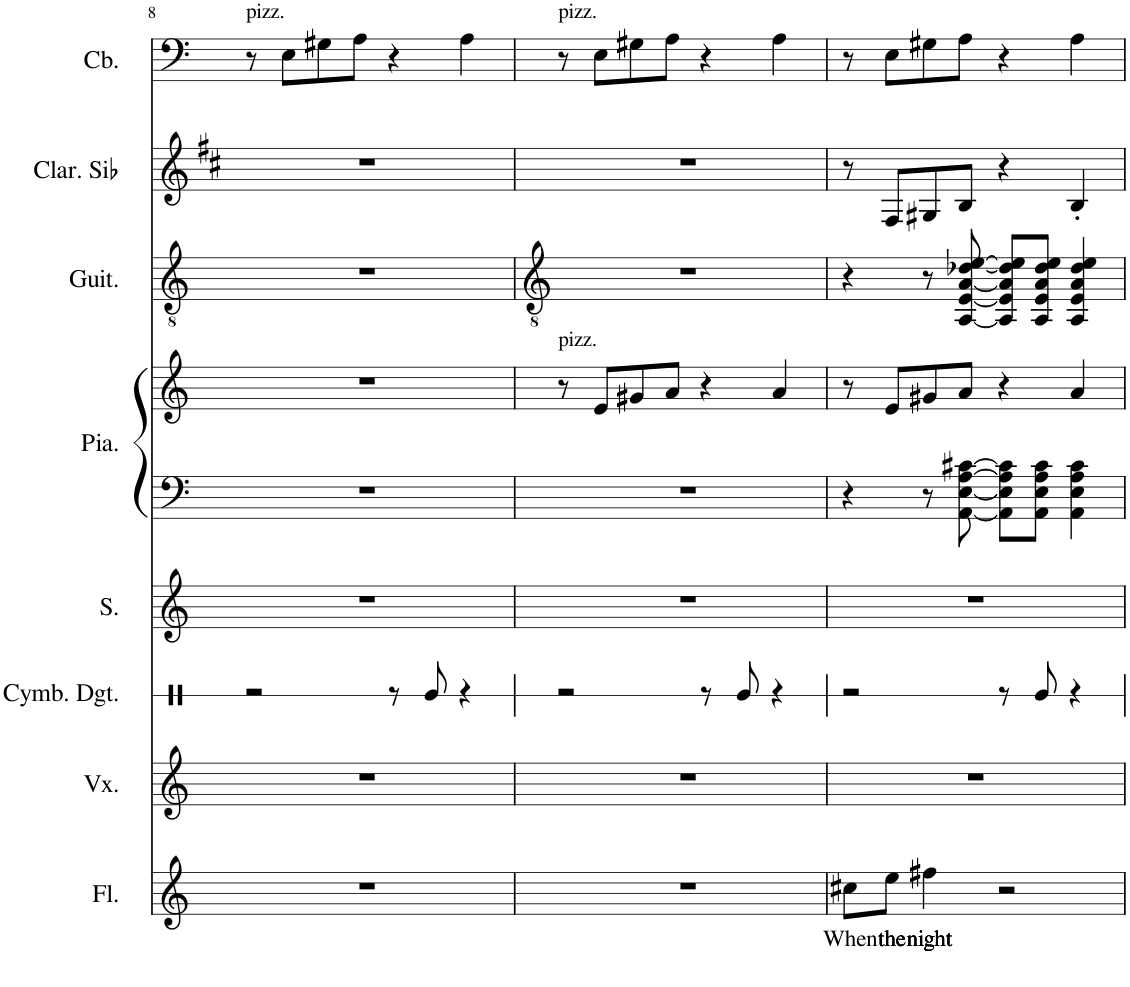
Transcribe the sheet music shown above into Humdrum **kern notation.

**kern	**text	**kern	**kern	**kern	**kern	**kern	**kern	**kern	**kern
*part8	*part8	*part7	*part6	*part5	*part4	*part4	*part3	*part2	*part1
*staff9	*staff9	*staff8	*staff7	*staff6	*staff5	*staff4	*staff3	*staff2	*staff1
*I"Flûte	*	*I"Voix, Voice Ohh	*I"Cymbales à doigts, Percusión	*I"Soprano, Voice Ahh	*I"Piano	*	*I"Guitare classique	*I"Clarinette en Sib	*I"Contrebasse
*I'Fl.	*	*I'Vx.	*I'Cymb. Dgt.	*I'S.	*I'Pia.	*	*I'Guit.	*I'Clar. Sib	*I'Cb.
!!LO:PB:g=z
*clefG2	*	*clefG2	*clefX	*clefG2	*clefF4	*clefG2	*clefGv2	*clefG2	*clefF4
*	*	*	*	*	*	*	*	*Trd1c2	*Trd7c12
*k[]	*	*k[]	*k[]	*k[]	*k[]	*k[]	*k[]	*k[f#c#]	*k[]
*M4/4	*	*M4/4	*M4/4	*M4/4	*M4/4	*M4/4	*M4/4	*M4/4	*M4/4
=8	=8	=8	=8	=8	=8	=8	=8	=8	=8
!	!	!	!	!	!	!	!	!	!LO:TX:a:t=pizz.
1r	.	1r	2r	1r	1r	1r	1r	1r	8r
.	.	.	.	.	.	.	.	.	8E\L
.	.	.	.	.	.	.	.	.	8G#X\
.	.	.	.	.	.	.	.	.	8A\J
.	.	.	8r	.	.	.	.	.	4r
.	.	.	8Re/	.	.	.	.	.	.
.	.	.	4r	.	.	.	.	.	4A\
=9	=9	=9	=9	=9	=9	=9	=9	=9	=9
!	!	!	!	!	!	!	!	!	!LO:TX:a:t=pizz.
!	!	!	!	!	!	!LO:TX:a:t=pizz.	!	!	!
1r	.	1r	2r	1r	1r	8r	1r	1r	8r
.	.	.	.	.	.	8e/L	.	.	8E\L
.	.	.	.	.	.	8g#X/	.	.	8G#X\
.	.	.	.	.	.	8a/J	.	.	8A\J
.	.	.	8r	.	.	4r	.	.	4r
.	.	.	8Re/	.	.	.	.	.	.
.	.	.	4r	.	.	4a/	.	.	4A\
=10	=10	=10	=10	=10	=10	=10	=10	=10	=10
!	!LO:LY:b	!	!	!	!	!	!	!	!
8cc#X\L	When	1r	2r	1r	4r	8r	4r	8r	8r
!	!LO:LY:b	!	!	!	!	!	!	!	!
8ee\J	the	.	.	.	.	8e/L	.	8F#/L	8E\L
!	!LO:LY:b	!	!	!	!	!	!	!	!
4ff#X\	night	.	.	.	8r	8g#X/	8r	8G#X/	8G#X\
.	.	.	.	.	[8AA\ [8E\ [8A\ [8c#X\	8a/J	[8AA/ [8E/ [8A/ [8d-X/ [8e/	8B/J	8A\J
2r	.	.	8r	.	8AA\] 8E\] 8A\] 8c#\]L	4r	8AA/] 8E/] 8A/] 8d-/] 8e/]L	4r	4r
.	.	.	8Re/	.	8AA\ 8E\ 8A\ 8c#\J	.	8AA/ 8E/ 8A/ 8d-/ 8e/J	.	.
.	.	.	4r	.	4AA\ 4E\ 4A\ 4c#\	4a/	4AA/ 4E/ 4A/ 4d-/ 4e/	4B'/	4A\
=	=	=	=	=	=	=	=	=	=
*-	*-	*-	*-	*-	*-	*-	*-	*-	*-
